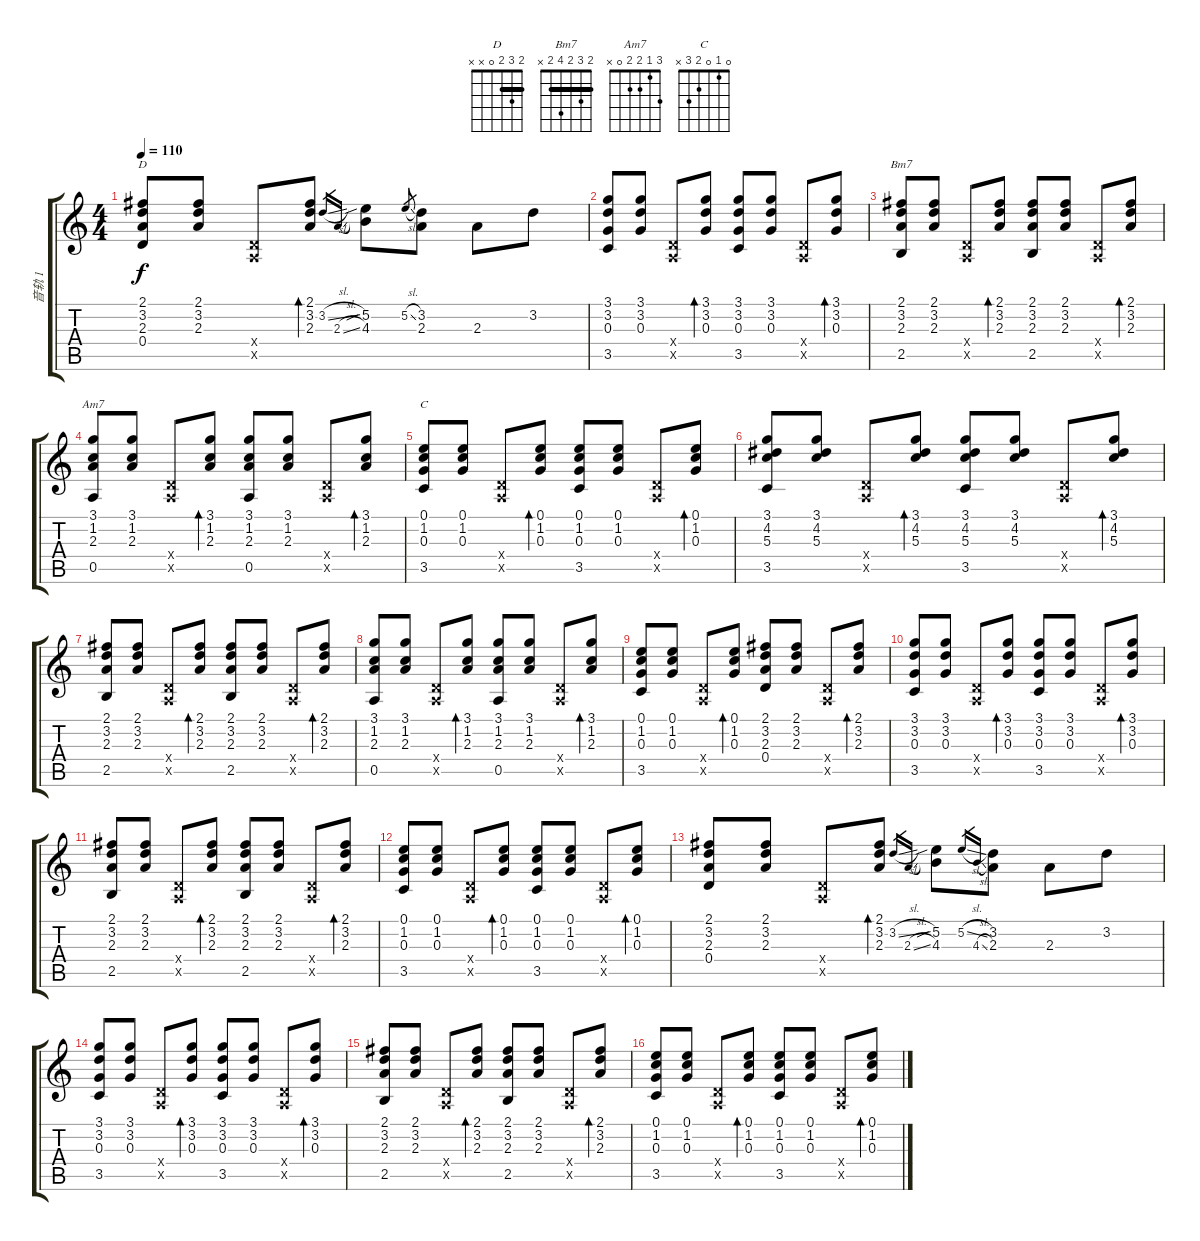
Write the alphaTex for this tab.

\track ("音轨 1" "音轨 1") {instrument acousticguitarnylon}
\staff {score tabs}
\tuning (E4 B3 G3 D3 A2 E2) {hide}
\chord ("D" 2 3 2 0 x x) {barre 2}
\chord ("Bm7" 2 3 2 4 2 x) {barre 2}
\chord ("Am7" 3 1 2 2 0 x)
\chord ("C" 0 1 0 2 3 x)
\ts (4 4)
\tempo 110
\clef g2
\ks c
(2.1 3.2 2.3 0.4).8{ch "D" dy f} (2.1 3.2 2.3).8 (0.4{x} 0.5{x}).8 (2.1 3.2 2.3).8{bd 60} 3.2{sl}.16{gr} 2.3{sl}.16{gr} (5.2{sib} 4.3).8 5.2{sl}.8{gr} (3.2 2.3).8 2.3.8 3.2.8 |
(3.1 3.2 0.3 3.5).8 (3.1 3.2 0.3).8 (0.4{x} 0.5{x}).8 (3.1 3.2 0.3).8{bd 60} (3.1 3.2 0.3 3.5).8 (3.1 3.2 0.3).8 (0.4{x} 0.5{x}).8 (3.1 3.2 0.3).8{bd 60} |
(2.1 3.2 2.3 2.5).8{ch "Bm7"} (2.1 3.2 2.3).8 (0.4{x} 0.5{x}).8 (2.1 3.2 2.3).8{bd 60} (2.1 3.2 2.3 2.5).8 (2.1 3.2 2.3).8 (0.4{x} 0.5{x}).8 (2.1 3.2 2.3).8{bd 60} |
(3.1 1.2 2.3 0.5).8{ch "Am7"} (3.1 1.2 2.3).8 (0.4{x} 0.5{x}).8 (3.1 1.2 2.3).8{bd 60} (3.1 1.2 2.3 0.5).8 (3.1 1.2 2.3).8 (0.4{x} 0.5{x}).8 (3.1 1.2 2.3).8{bd 60} |
(0.1 1.2 0.3 3.5).8{ch "C"} (0.1 1.2 0.3).8 (0.4{x} 0.5{x}).8 (0.1 1.2 0.3).8{bd 60} (0.1 1.2 0.3 3.5).8 (0.1 1.2 0.3).8 (0.4{x} 0.5{x}).8 (0.1 1.2 0.3).8{bd 60} |
(3.1 4.2 5.3 3.5).8 (3.1 4.2 5.3).8 (0.4{x} 0.5{x}).8 (3.1 4.2 5.3).8{bd 60} (3.1 4.2 5.3 3.5).8 (3.1 4.2 5.3).8 (0.4{x} 0.5{x}).8 (3.1 4.2 5.3).8{bd 60} |
(2.1 3.2 2.3 2.5).8 (2.1 3.2 2.3).8 (0.4{x} 0.5{x}).8 (2.1 3.2 2.3).8{bd 60} (2.1 3.2 2.3 2.5).8 (2.1 3.2 2.3).8 (0.4{x} 0.5{x}).8 (2.1 3.2 2.3).8{bd 60} |
(3.1 1.2 2.3 0.5).8 (3.1 1.2 2.3).8 (0.4{x} 0.5{x}).8 (3.1 1.2 2.3).8{bd 60} (3.1 1.2 2.3 0.5).8 (3.1 1.2 2.3).8 (0.4{x} 0.5{x}).8 (3.1 1.2 2.3).8{bd 60} |
(0.1 1.2 0.3 3.5).8 (0.1 1.2 0.3).8 (0.4{x} 0.5{x}).8 (0.1 1.2 0.3).8{bd 60} (2.1 3.2 2.3 0.4).8 (2.1 3.2 2.3).8 (0.4{x} 0.5{x}).8 (2.1 3.2 2.3).8{bd 60} |
(3.1 3.2 0.3 3.5).8 (3.1 3.2 0.3).8 (0.4{x} 0.5{x}).8 (3.1 3.2 0.3).8{bd 60} (3.1 3.2 0.3 3.5).8 (3.1 3.2 0.3).8 (0.4{x} 0.5{x}).8 (3.1 3.2 0.3).8{bd 60} |
(2.1 3.2 2.3 2.5).8 (2.1 3.2 2.3).8 (0.4{x} 0.5{x}).8 (2.1 3.2 2.3).8{bd 60} (2.1 3.2 2.3 2.5).8 (2.1 3.2 2.3).8 (0.4{x} 0.5{x}).8 (2.1 3.2 2.3).8{bd 60} |
(0.1 1.2 0.3 3.5).8 (0.1 1.2 0.3).8 (0.4{x} 0.5{x}).8 (0.1 1.2 0.3).8{bd 60} (0.1 1.2 0.3 3.5).8 (0.1 1.2 0.3).8 (0.4{x} 0.5{x}).8 (0.1 1.2 0.3).8{bd 60} |
(2.1 3.2 2.3 0.4).8 (2.1 3.2 2.3).8 (0.4{x} 0.5{x}).8 (2.1 3.2 2.3).8{bd 60} 3.2{sl}.16{gr} 2.3{sl}.16{gr} (5.2{sib} 4.3).8 5.2{sl}.16{gr} 4.3{sl}.16{gr} (3.2 2.3).8 2.3.8 3.2.8 |
(3.1 3.2 0.3 3.5).8 (3.1 3.2 0.3).8 (0.4{x} 0.5{x}).8 (3.1 3.2 0.3).8{bd 60} (3.1 3.2 0.3 3.5).8 (3.1 3.2 0.3).8 (0.4{x} 0.5{x}).8 (3.1 3.2 0.3).8{bd 60} |
(2.1 3.2 2.3 2.5).8 (2.1 3.2 2.3).8 (0.4{x} 0.5{x}).8 (2.1 3.2 2.3).8{bd 60} (2.1 3.2 2.3 2.5).8 (2.1 3.2 2.3).8 (0.4{x} 0.5{x}).8 (2.1 3.2 2.3).8{bd 60} |
(0.1 1.2 0.3 3.5).8 (0.1 1.2 0.3).8 (0.4{x} 0.5{x}).8 (0.1 1.2 0.3).8{bd 60} (0.1 1.2 0.3 3.5).8 (0.1 1.2 0.3).8 (0.4{x} 0.5{x}).8 (0.1 1.2 0.3).8{bd 60}
